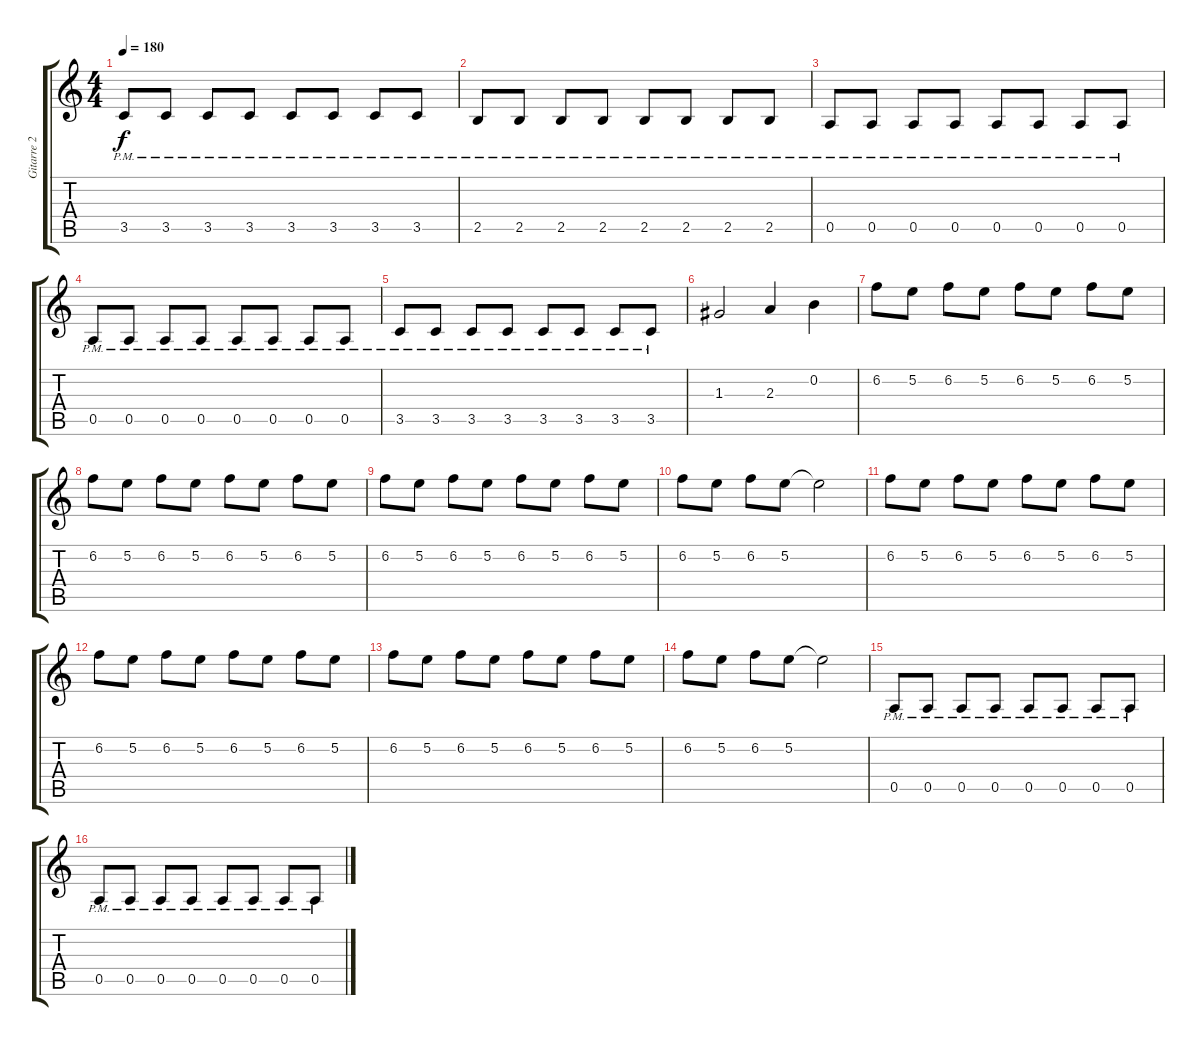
\track ("Gitarre 2" "Gitarre 2") {instrument distortionguitar}
\staff {score tabs}
\tuning (E4 B3 G3 D3 A2 E2) {hide}
\ts (4 4)
\tempo 180
\clef g2
\ks c
3.5{pm}.8{dy f} 3.5{pm}.8 3.5{pm}.8 3.5{pm}.8 3.5{pm}.8 3.5{pm}.8 3.5{pm}.8 3.5{pm}.8 |
2.5{pm}.8 2.5{pm}.8 2.5{pm}.8 2.5{pm}.8 2.5{pm}.8 2.5{pm}.8 2.5{pm}.8 2.5{pm}.8 |
0.5{pm}.8 0.5{pm}.8 0.5{pm}.8 0.5{pm}.8 0.5{pm}.8 0.5{pm}.8 0.5{pm}.8 0.5{pm}.8 |
0.5{pm}.8 0.5{pm}.8 0.5{pm}.8 0.5{pm}.8 0.5{pm}.8 0.5{pm}.8 0.5{pm}.8 0.5{pm}.8 |
3.5{pm}.8 3.5{pm}.8 3.5{pm}.8 3.5{pm}.8 3.5{pm}.8 3.5{pm}.8 3.5{pm}.8 3.5{pm}.8 |
1.3.2 2.3.4 0.2.4 |
6.2.8 5.2.8 6.2.8 5.2.8 6.2.8 5.2.8 6.2.8 5.2.8 |
6.2.8 5.2.8 6.2.8 5.2.8 6.2.8 5.2.8 6.2.8 5.2.8 |
6.2.8 5.2.8 6.2.8 5.2.8 6.2.8 5.2.8 6.2.8 5.2.8 |
6.2.8 5.2.8 6.2.8 5.2.8 5.2{t}.2 |
6.2.8 5.2.8 6.2.8 5.2.8 6.2.8 5.2.8 6.2.8 5.2.8 |
6.2.8 5.2.8 6.2.8 5.2.8 6.2.8 5.2.8 6.2.8 5.2.8 |
6.2.8 5.2.8 6.2.8 5.2.8 6.2.8 5.2.8 6.2.8 5.2.8 |
6.2.8 5.2.8 6.2.8 5.2.8 5.2{t}.2 |
0.5{pm}.8 0.5{pm}.8 0.5{pm}.8 0.5{pm}.8 0.5{pm}.8 0.5{pm}.8 0.5{pm}.8 0.5{pm}.8 |
0.5{pm}.8 0.5{pm}.8 0.5{pm}.8 0.5{pm}.8 0.5{pm}.8 0.5{pm}.8 0.5{pm}.8 0.5{pm}.8
